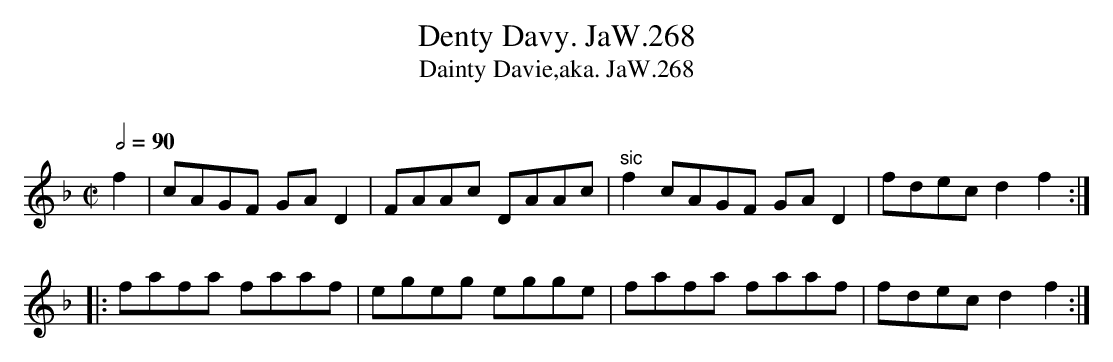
X:1
T:Denty Davy. JaW.268
T:Dainty Davie,aka. JaW.268
M:C|
L:1/8
Q:1/2=90
O:
K:F
f2|cAGF GAD2|FAAc DAAc|"sic"f2 cAGF GAD2|fdec d2f2:|
|:fafa faaf|egeg egge|fafa faaf|fdec d2f2:|
